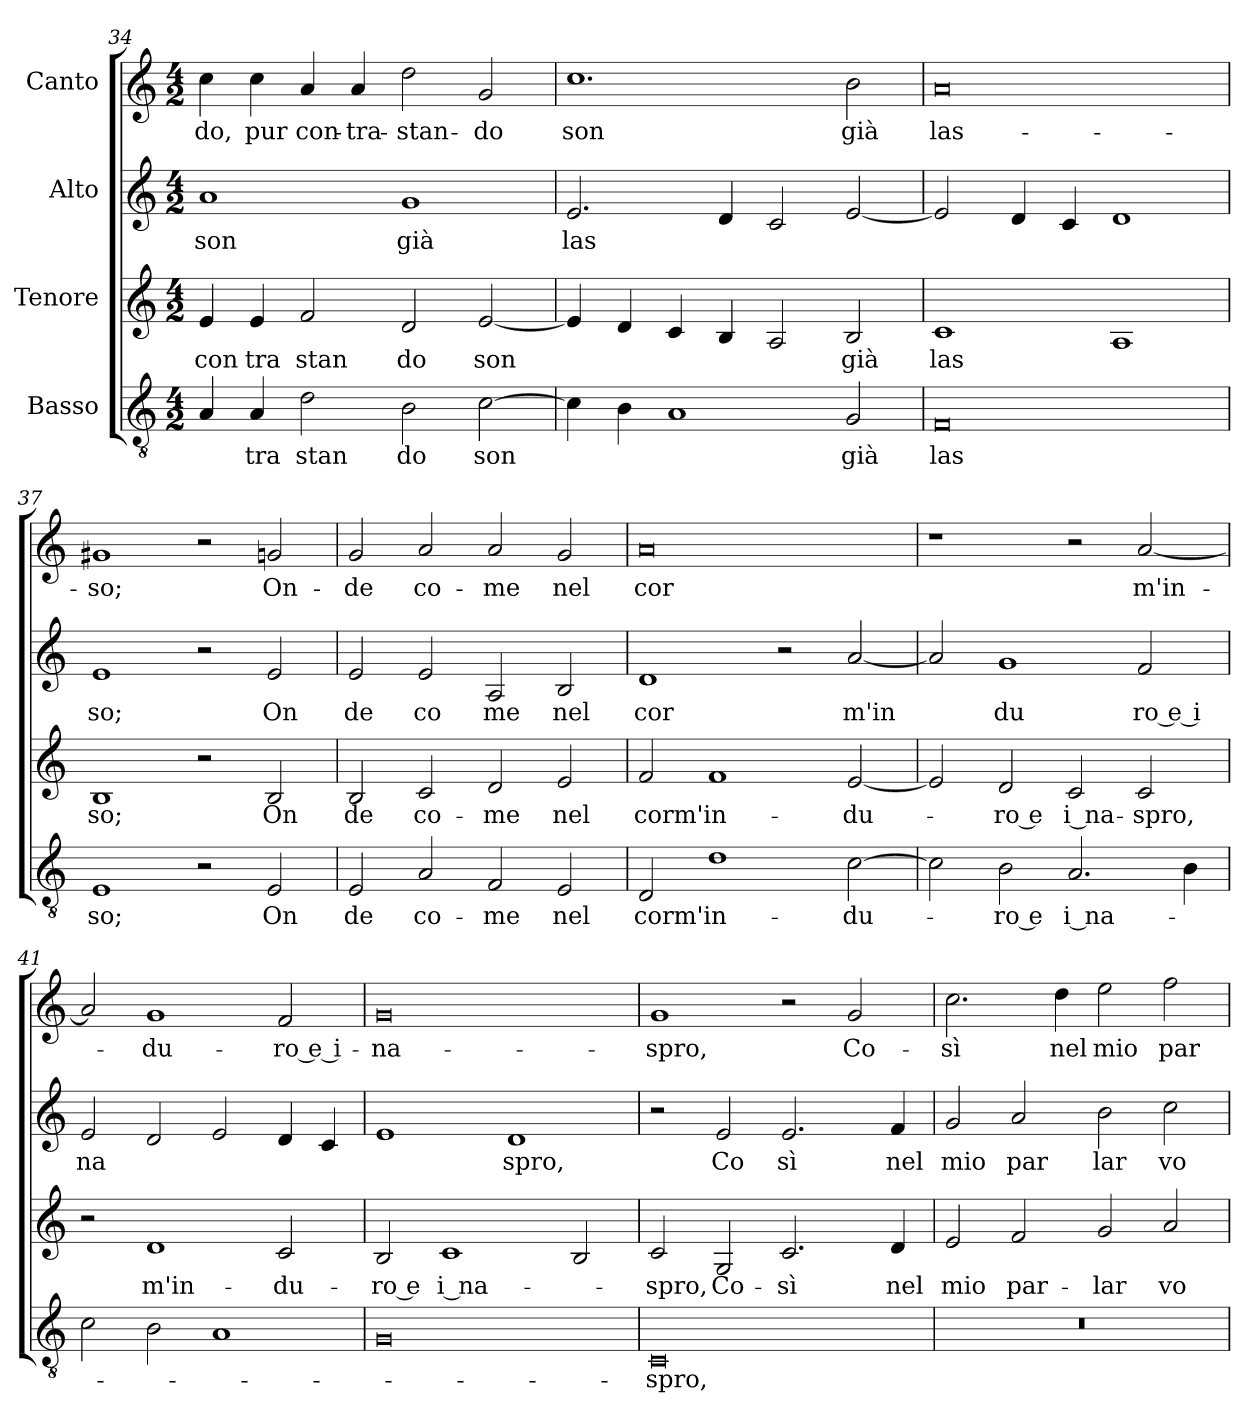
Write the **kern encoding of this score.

**kern	**text	**kern	**text	**kern	**text	**kern	**text
*part4	*part4	*part3	*part3	*part2	*part2	*part1	*part1
*staff4	*staff4	*staff3	*staff3	*staff2	*staff2	*staff1	*staff1
*I"Basso	*	*I"Tenore	*	*I"Alto	*	*I"Canto	*
*clefGv2	*	*clefG2	*	*clefG2	*	*clefG2	*
*M4/2	*	*M4/2	*	*M4/2	*	*M4/2	*
=34	=34	=34	=34	=34	=34	=34	=34
!	!	!	!LO:LY:b	!	!LO:LY:b	!	!LO:LY:b
4A/	.	4e/	con	1a	son	4cc\	-do,
!	!LO:LY:b	!	!LO:LY:b	!	!	!	!LO:LY:b
4A/	tra	4e/	tra	.	.	4cc\	pur
!	!LO:LY:b	!	!LO:LY:b	!	!	!	!LO:LY:b
2d\	stan	2f/	stan	.	.	4a/	con-
!	!	!	!	!	!	!	!LO:LY:b
.	.	.	.	.	.	4a/	-tra-
!	!LO:LY:b	!	!LO:LY:b	!	!LO:LY:b	!	!LO:LY:b
2B\	do	2d/	do	1g	già	2dd\	-stan-
!	!LO:LY:b	!	!LO:LY:b	!	!	!	!LO:LY:b
[2c\	son	[2e/	son	.	.	2g/	-do
=35	=35	=35	=35	=35	=35	=35	=35
!	!	!	!	!	!LO:LY:b	!	!LO:LY:b
4c\]	.	4e/]	.	2.e/	las	1.cc	son
4B\	.	4d/	.	.	.	.	.
1A	.	4c/	.	.	.	.	.
.	.	4B/	.	4d/	.	.	.
.	.	2A/	.	2c/	.	.	.
!	!LO:LY:b	!	!LO:LY:b	!	!	!	!LO:LY:b
2G/	già	2B/	già	[2e/	.	2b\	già
=36	=36	=36	=36	=36	=36	=36	=36
!	!LO:LY:b	!	!LO:LY:b	!	!	!	!LO:LY:b
0F	las	1c	las	2e/]	.	0a	las-
.	.	.	.	4d/	.	.	.
.	.	.	.	4c/	.	.	.
.	.	1A	.	1d	.	.	.
=37	=37	=37	=37	=37	=37	=37	=37
!	!LO:LY:b	!	!LO:LY:b	!	!LO:LY:b	!	!LO:LY:b
1E	so;	1B	so;	1e	so;	1g#X	-so;
2r	.	2r	.	2r	.	2r	.
!	!LO:LY:b	!	!LO:LY:b	!	!LO:LY:b	!	!LO:LY:b
2E/	On	2B/	On	2e/	On	2gn/	On-
!!LO:LB:g=z
=38	=38	=38	=38	=38	=38	=38	=38
!	!LO:LY:b	!	!LO:LY:b	!	!LO:LY:b	!	!LO:LY:b
2E/	de	2B/	de	2e/	de	2g/	-de
!	!LO:LY:b	!	!LO:LY:b	!	!LO:LY:b	!	!LO:LY:b
2A/	co-	2c/	co-	2e/	co	2a/	co-
!	!LO:LY:b	!	!LO:LY:b	!	!LO:LY:b	!	!LO:LY:b
2F/	-me	2d/	-me	2A/	me	2a/	-me
!	!LO:LY:b	!	!LO:LY:b	!	!LO:LY:b	!	!LO:LY:b
2E/	nel	2e/	nel	2B/	nel	2g/	nel
=39	=39	=39	=39	=39	=39	=39	=39
!	!LO:LY:b	!	!LO:LY:b	!	!LO:LY:b	!	!LO:LY:b
2D/	corm'in-	2f/	corm'in-	1d	cor	0a	cor
1d	.	1f	.	.	.	.	.
.	.	.	.	2r	.	.	.
!	!LO:LY:b	!	!LO:LY:b	!	!LO:LY:b	!	!
[2c\	-du-	[2e/	-du-	[2a/	m'in	.	.
=40	=40	=40	=40	=40	=40	=40	=40
2c\]	.	2e/]	.	2a/]	.	1r	.
!	!LO:LY:b	!	!LO:LY:b	!	!LO:LY:b	!	!
2B\	ro e	2d/	ro e	1g	du	.	.
!	!LO:LY:b	!	!LO:LY:b	!	!	!	!
2.A/	i na-	2c/	i na-	.	.	2r	.
!	!	!	!LO:LY:b	!	!LO:LY:b	!	!LO:LY:b
.	.	2c/	-spro,	2f/	ro e i	[2a/	m'in-
4B\	.	.	.	.	.	.	.
=41	=41	=41	=41	=41	=41	=41	=41
!	!	!	!	!	!LO:LY:b	!	!
2c\	.	2r	.	2e/	na	2a/]	.
!	!	!	!LO:LY:b	!	!	!	!LO:LY:b
2B\	.	1d	m'in-	2d/	.	1g	-du-
1A	.	.	.	2e/	.	.	.
!	!	!	!LO:LY:b	!	!	!	!LO:LY:b
.	.	2c/	-du-	4d/	.	2f/	ro e i-
.	.	.	.	4c/	.	.	.
=42	=42	=42	=42	=42	=42	=42	=42
!	!	!	!LO:LY:b	!	!	!	!LO:LY:b
0G	.	2B/	ro e	1e	.	0g	-na-
!	!	!	!LO:LY:b	!	!	!	!
.	.	1c	i na-	.	.	.	.
!	!	!	!	!	!LO:LY:b	!	!
.	.	.	.	1d	spro,	.	.
.	.	2B/	.	.	.	.	.
=43	=43	=43	=43	=43	=43	=43	=43
!	!LO:LY:b	!	!LO:LY:b	!	!	!	!LO:LY:b
0C	-spro,	2c/	-spro,	2r	.	1g	-spro,
!	!	!	!LO:LY:b	!	!LO:LY:b	!	!
.	.	2G/	Co-	2e/	Co	.	.
!	!	!	!LO:LY:b	!	!LO:LY:b	!	!
.	.	2.c/	-sì	2.e/	sì	2r	.
!	!	!	!	!	!	!	!LO:LY:b
.	.	.	.	.	.	2g/	Co-
!	!	!	!LO:LY:b	!	!LO:LY:b	!	!
.	.	4d/	nel	4f/	nel	.	.
=44	=44	=44	=44	=44	=44	=44	=44
!	!	!	!LO:LY:b	!	!LO:LY:b	!	!LO:LY:b
0r	.	2e/	mio	2g/	mio	2.cc\	-sì
!	!	!	!LO:LY:b	!	!LO:LY:b	!	!
.	.	2f/	par-	2a/	par	.	.
!	!	!	!	!	!	!	!LO:LY:b
.	.	.	.	.	.	4dd\	nel
!	!	!	!LO:LY:b	!	!LO:LY:b	!	!LO:LY:b
.	.	2g/	-lar	2b\	lar	2ee\	mio
!	!	!	!LO:LY:b	!	!LO:LY:b	!	!LO:LY:b
.	.	2a/	vo-	2cc\	vo	2ff\	par-
=	=	=	=	=	=	=	=
*-	*-	*-	*-	*-	*-	*-	*-
